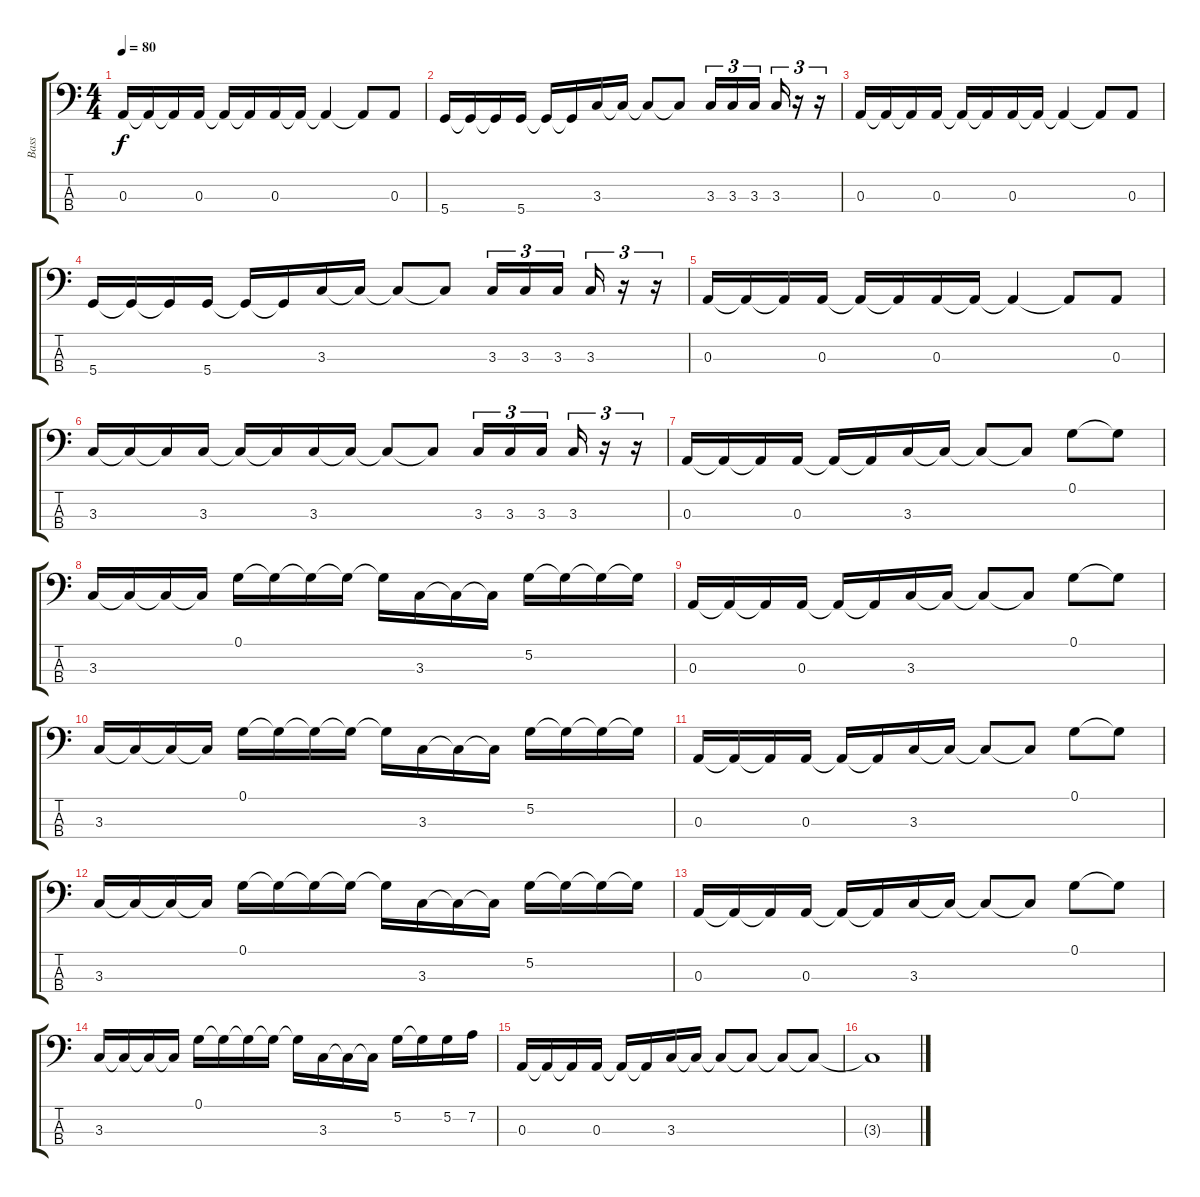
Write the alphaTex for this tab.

\track ("Bass" "Bass") {instrument electricbassfinger}
\staff {score tabs}
\tuning (G2 D2 A1 D1) {hide}
\ts (4 4)
\tempo 80
\clef f4
\ks c
0.3.16{dy f} 0.3{t}.16 0.3{t}.16 0.3.16 0.3{t}.16 0.3{t}.16 0.3.16 0.3{t}.16 0.3{t}.4 0.3{t}.8 0.3.8 |
5.4.16 5.4{t}.16 5.4{t}.16 5.4.16 5.4{t}.16 5.4{t}.16 3.3.16 3.3{t}.16 3.3{t}.8 3.3{t}.8 3.3.16{tu (3 2)} 3.3.16{tu (3 2)} 3.3.16{tu (3 2) beam splitsecondary} 3.3.16{tu (3 2)} r.16{tu (3 2)} r.16{tu (3 2)} |
0.3.16 0.3{t}.16 0.3{t}.16 0.3.16 0.3{t}.16 0.3{t}.16 0.3.16 0.3{t}.16 0.3{t}.4 0.3{t}.8 0.3.8 |
5.4.16 5.4{t}.16 5.4{t}.16 5.4.16 5.4{t}.16 5.4{t}.16 3.3.16 3.3{t}.16 3.3{t}.8 3.3{t}.8 3.3.16{tu (3 2)} 3.3.16{tu (3 2)} 3.3.16{tu (3 2) beam splitsecondary} 3.3.16{tu (3 2)} r.16{tu (3 2)} r.16{tu (3 2)} |
0.3.16 0.3{t}.16 0.3{t}.16 0.3.16 0.3{t}.16 0.3{t}.16 0.3.16 0.3{t}.16 0.3{t}.4 0.3{t}.8 0.3.8 |
3.3.16 3.3{t}.16 3.3{t}.16 3.3.16 3.3{t}.16 3.3{t}.16 3.3.16 3.3{t}.16 3.3{t}.8 3.3{t}.8 3.3.16{tu (3 2)} 3.3.16{tu (3 2)} 3.3.16{tu (3 2) beam splitsecondary} 3.3.16{tu (3 2)} r.16{tu (3 2)} r.16{tu (3 2)} |
0.3.16 0.3{t}.16 0.3{t}.16 0.3.16 0.3{t}.16 0.3{t}.16 3.3.16 3.3{t}.16 3.3{t}.8 3.3{t}.8 0.1.8 0.1{t}.8 |
3.3.16 3.3{t}.16 3.3{t}.16 3.3{t}.16 0.1.16 0.1{t}.16 0.1{t}.16 0.1{t}.16 0.1{t}.16 3.3.16 3.3{t}.16 3.3{t}.16 5.2.16 5.2{t}.16 5.2{t}.16 5.2{t}.16 |
0.3.16 0.3{t}.16 0.3{t}.16 0.3.16 0.3{t}.16 0.3{t}.16 3.3.16 3.3{t}.16 3.3{t}.8 3.3{t}.8 0.1.8 0.1{t}.8 |
3.3.16 3.3{t}.16 3.3{t}.16 3.3{t}.16 0.1.16 0.1{t}.16 0.1{t}.16 0.1{t}.16 0.1{t}.16 3.3.16 3.3{t}.16 3.3{t}.16 5.2.16 5.2{t}.16 5.2{t}.16 5.2{t}.16 |
0.3.16 0.3{t}.16 0.3{t}.16 0.3.16 0.3{t}.16 0.3{t}.16 3.3.16 3.3{t}.16 3.3{t}.8 3.3{t}.8 0.1.8 0.1{t}.8 |
3.3.16 3.3{t}.16 3.3{t}.16 3.3{t}.16 0.1.16 0.1{t}.16 0.1{t}.16 0.1{t}.16 0.1{t}.16 3.3.16 3.3{t}.16 3.3{t}.16 5.2.16 5.2{t}.16 5.2{t}.16 5.2{t}.16 |
0.3.16 0.3{t}.16 0.3{t}.16 0.3.16 0.3{t}.16 0.3{t}.16 3.3.16 3.3{t}.16 3.3{t}.8 3.3{t}.8 0.1.8 0.1{t}.8 |
3.3.16 3.3{t}.16 3.3{t}.16 3.3{t}.16 0.1.16 0.1{t}.16 0.1{t}.16 0.1{t}.16 0.1{t}.16 3.3.16 3.3{t}.16 3.3{t}.16 5.2.16 5.2{t}.16 5.2.16 7.2.16 |
0.3.16 0.3{t}.16 0.3{t}.16 0.3.16 0.3{t}.16 0.3{t}.16 3.3.16 3.3{t}.16 3.3{t}.8 3.3{t}.8 3.3{t}.8 3.3{t}.8 |
3.3{t}.1
